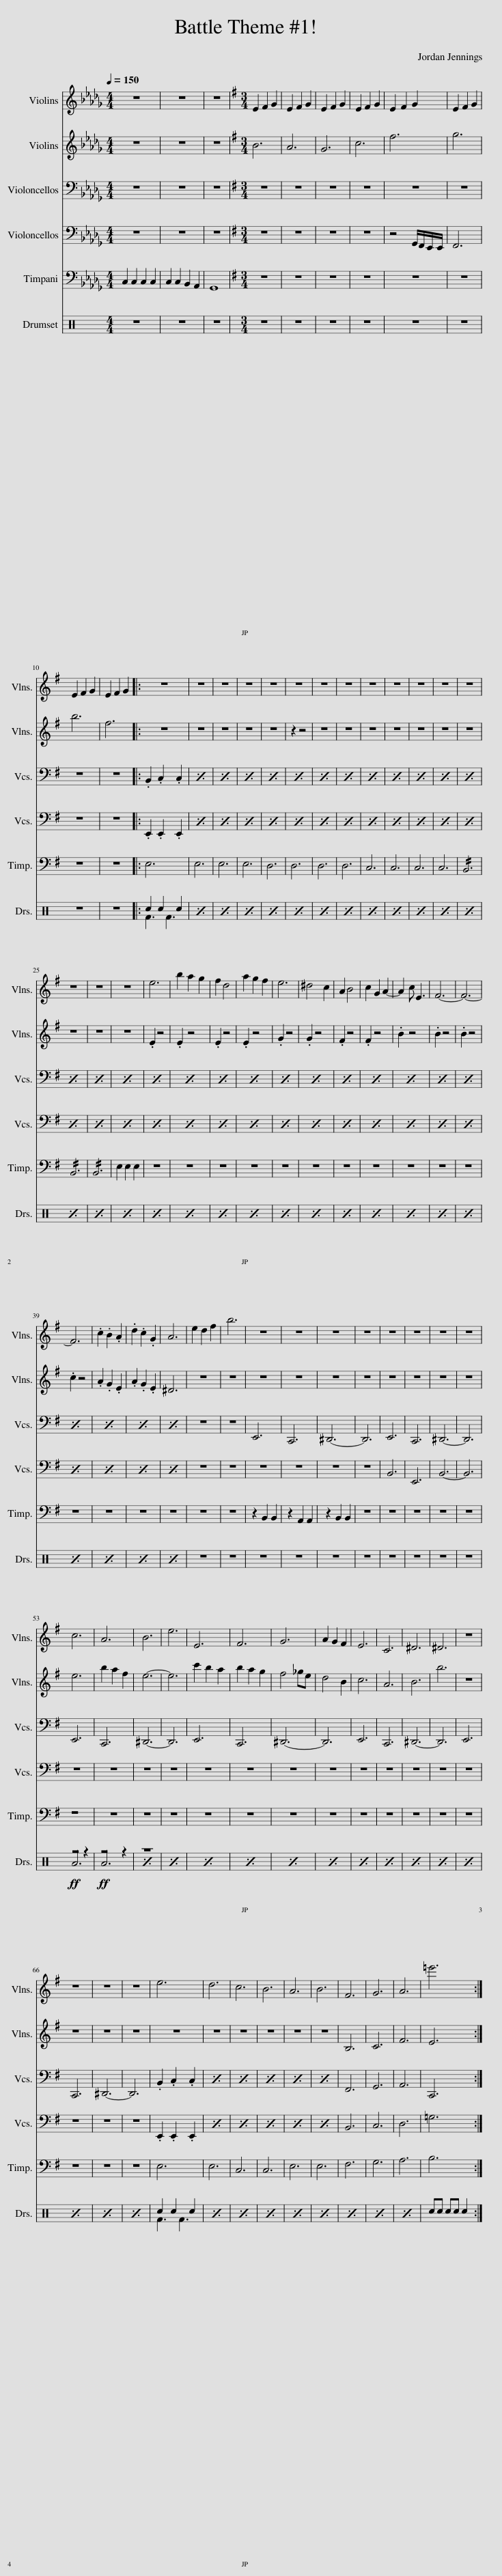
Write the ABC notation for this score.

X:1
%%score 1 2 3 4 5 ( 6 7 )
L:1/8
Q:1/4=150
M:4/4
I:linebreak $
K:Db
V:1 treble
V:2 treble
V:3 bass
V:4 bass
V:5 bass
V:6 perc
K:none
V:7 perc
K:none
V:1
 z8 | z8 | z8 |[K:G][M:3/4] E2 F2 G2 | E2 F2 G2 | %5
 E2 F2 G2 | E2 F2 G2 | E2 F2 G2 | E2 F2 G2 |$ E2 F2 G2 | %10
 E2 F2 G2 |: z6 | z6 | z6 | z6 | %15
 z6 | z6 | z6 | z6 | z6 | %20
 z6 | z6 | z6 | z6 |$ z6 | %25
 z6 | z6 | e6 | b2 a2 g2 | f2 d4 | %30
 a2 g2 f2 | e6 | ^d4 c2 | A2 B4 | c2 G2 A2- | %35
 A2 c E3 | F6- | F6- |$ F6 | .c2 .B2 .A2 | %40
 .d2 .c2 .G2 | A6 | e2 d2 f2 | b6 | z6 | %45
 z6 | z6 | z6 | z6 | z6 | %50
 z6 | z6 |$ c6 | A6 | B6 | %55
 e6 | E6 | F6 | G6 | A2 G2 F2 | %60
 E6 | C6 | ^D6 | ^D6 | z6 |$ %65
 z6 | z6 | z6 | e6 | d6 | %70
 c6 | B6 | A6 | B6 | F6 | %75
 G6 | A6 | =e'6 :| %78
V:2
 z8 | z8 | z8 |[K:G][M:3/4] B6 | A6 | %5
 G6 | c6 | f6 | g6 |$ b6 | %10
 f6 |: z6 | z6 | z6 | z6 | %15
 z6 | z2 z4 | z6 | z6 | z6 | %20
 z6 | z6 | z6 | z6 |$ z6 | %25
 z6 | z6 | .E2 z4 | .E2 z4 | .E2 z4 | %30
 .E2 z4 | .G2 z4 | .G2 z4 | .F2 z4 | .F2 z4 | %35
 .B2 z4 | .B2 z4 | .B2 z4 |$ .c2 z4 | .A2 .G2 .E2 | %40
 .A2 .G2 .E2 | ^D6 | z6 | z6 | z6 | %45
 z6 | z6 | z6 | z6 | z6 | %50
 z6 | z6 |$ e6 | b2 a2 f2 | e6- | %55
 e6 | c'2 b2 a2 | b2 a2 g2 | f4 _ge | d4 B2 | %60
 c6 | A6 | B6 | b6 | z6 |$ %65
 z6 | z6 | z6 | z6 | z6 | %70
 z6 | z6 | z6 | z6 | B,6 | %75
 C6 | F6 | E6 :| %78
V:3
 z8 | z8 | z8 |[K:G][M:3/4] z6 | z6 | %5
 z6 | z6 | z6 | z6 |$ z6 | %10
 z6 |: .B,,2 .C,2 .C,2 | x6 | x6 | x6 | %15
 x6 | x6 | x6 | x6 | x6 | %20
 x6 | x6 | x6 | x6 |$ x6 | %25
 x6 | x6 | x6 | x6 | x6 | %30
 x6 | x6 | x6 | x6 | x6 | %35
 x6 | x6 | x6 |$ x6 | x6 | %40
 x6 | x6 | z6 | z6 | E,,6 | %45
 C,,6 | ^D,,6- | D,,6 | E,,6 | C,,6 | %50
 ^D,,6- | D,,6 |$ E,,6 | C,,6 | ^D,,6- | %55
 D,,6 | E,,6 | C,,6 | ^D,,6- | D,,6 | %60
 E,,6 | C,,6 | ^D,,6- | D,,6 | E,,6 |$ %65
 C,,6 | ^D,,6- | D,,6 | .B,,2 .C,2 .C,2 | x6 | %70
 x6 | x6 | x6 | x6 | F,,6 | %75
 G,,6 | A,,6 | C,,6 :| %78
V:4
 z8 | z8 | z8 |[K:G][M:3/4] z6 | z6 | %5
 z6 | z6 | z4 G,,/F,,/E,,/E,,/ | F,,6 |$ z6 | %10
 z6 |: .E,,2 .E,,2 .E,,2 | x6 | x6 | x6 | %15
 x6 | x6 | x6 | x6 | x6 | %20
 x6 | x6 | x6 | x6 |$ x6 | %25
 x6 | x6 | x6 | x6 | x6 | %30
 x6 | x6 | x6 | x6 | x6 | %35
 x6 | x6 | x6 |$ x6 | x6 | %40
 x6 | x6 | z6 | z6 | z6 | %45
 z6 | z6 | z6 | B,,6 | E,,6 | %50
 B,,6- | B,,6 |$ z6 | z6 | z6 | %55
 z6 | z6 | z6 | z6 | z6 | %60
 z6 | z6 | z6 | z6 | z6 |$ %65
 z6 | z6 | z6 | .E,,2 .E,,2 .E,,2 | x6 | %70
 x6 | x6 | x6 | x6 | B,,6 | %75
 C,6 | D,6 | =G,6 :| %78
V:5
 C,2 C,2 C,2 C,2 | C,2 C,2 B,,2 A,,2 | G,,8 |[K:G][M:3/4] z6 | z6 | %5
 z6 | z6 | z6 | z6 |$ z6 | %10
 z6 |: E,6 | E,6 | E,6 | E,6 | %15
 D,6 | D,6 | D,6 | D,6 | C,6 | %20
 C,6 | C,6 | C,6 | !//!B,,6 |$ !//!B,,6 | %25
 !//!B,,6 | E,2 E,2 E,2 | z6 | z6 | z6 | %30
 z6 | z6 | z6 | z6 | z6 | %35
 z6 | z6 | z6 |$ z6 | z6 | %40
 z6 | z6 | z6 | z6 | z2 B,,2 B,,2 | %45
 z2 A,,2 A,,2 | z2 B,,2 B,,2 | z6 | z6 | z6 | %50
 z6 | z6 |$ z6 | z6 | z6 | %55
 z6 | z6 | z6 | z6 | z6 | %60
 z6 | z6 | z6 | z6 | z6 |$ %65
 z6 | z6 | z6 | E,6 | E,6 | %70
 C,6 | C,6 | E,6 | E,6 | F,6 | %75
 G,6 | A,6 | B,6 :| %78
V:6
[K:C] z8 | z8 | z8 |[M:3/4] z6 | z6 | %5
 z6 | z6 | z6 | z6 |$ z6 | %10
 z6 |: F3 F3 | x6 | x6 | x6 | %15
 x6 | x6 | x6 | x6 | x6 | %20
 x6 | x6 | x6 | x6 |$ x6 | %25
 x6 | x6 | x6 | x6 | x6 | %30
 x6 | x6 | x6 | x6 | x6 | %35
 x6 | x6 | x6 |$ x6 | x6 | %40
 x6 | x6 | z6 | z6 | z6 | %45
 z6 | z6 | z6 | z6 | z6 | %50
 z6 | z6 |$!ff! A6 |!ff! A6 | x6 | %55
 x6 | x6 | x6 | x6 | x6 | %60
 x6 | x6 | x6 | x6 | x6 |$ %65
 x6 | x6 | x6 | F3 F3 | x6 | %70
 x6 | x6 | x6 | x6 | x6 | %75
 x6 | x6 | cc cc c2 :| %78
V:7
[K:C] x8 | x8 | x8 |[M:3/4] x6 | x6 | %5
 x6 | x6 | x6 | x6 |$ x6 | %10
 x6 |: c2 c2 c2 | x6 | x6 | x6 | %15
 x6 | x6 | x6 | x6 | x6 | %20
 x6 | x6 | x6 | x6 |$ x6 | %25
 x6 | x6 | x6 | x6 | x6 | %30
 x6 | x6 | x6 | x6 | x6 | %35
 x6 | x6 | x6 |$ x6 | x6 | %40
 x6 | x6 | x6 | x6 | x6 | %45
 x6 | x6 | x6 | x6 | x6 | %50
 x6 | x6 |$ x6 | x6 | x6 | %55
 x6 | x6 | x6 | x6 | x6 | %60
 x6 | x6 | x6 | x6 | x6 |$ %65
 x6 | x6 | x6 | c2 c2 c2 | x6 | %70
 x6 | x6 | x6 | x6 | x6 | %75
 x6 | x6 | x6 :| %78
